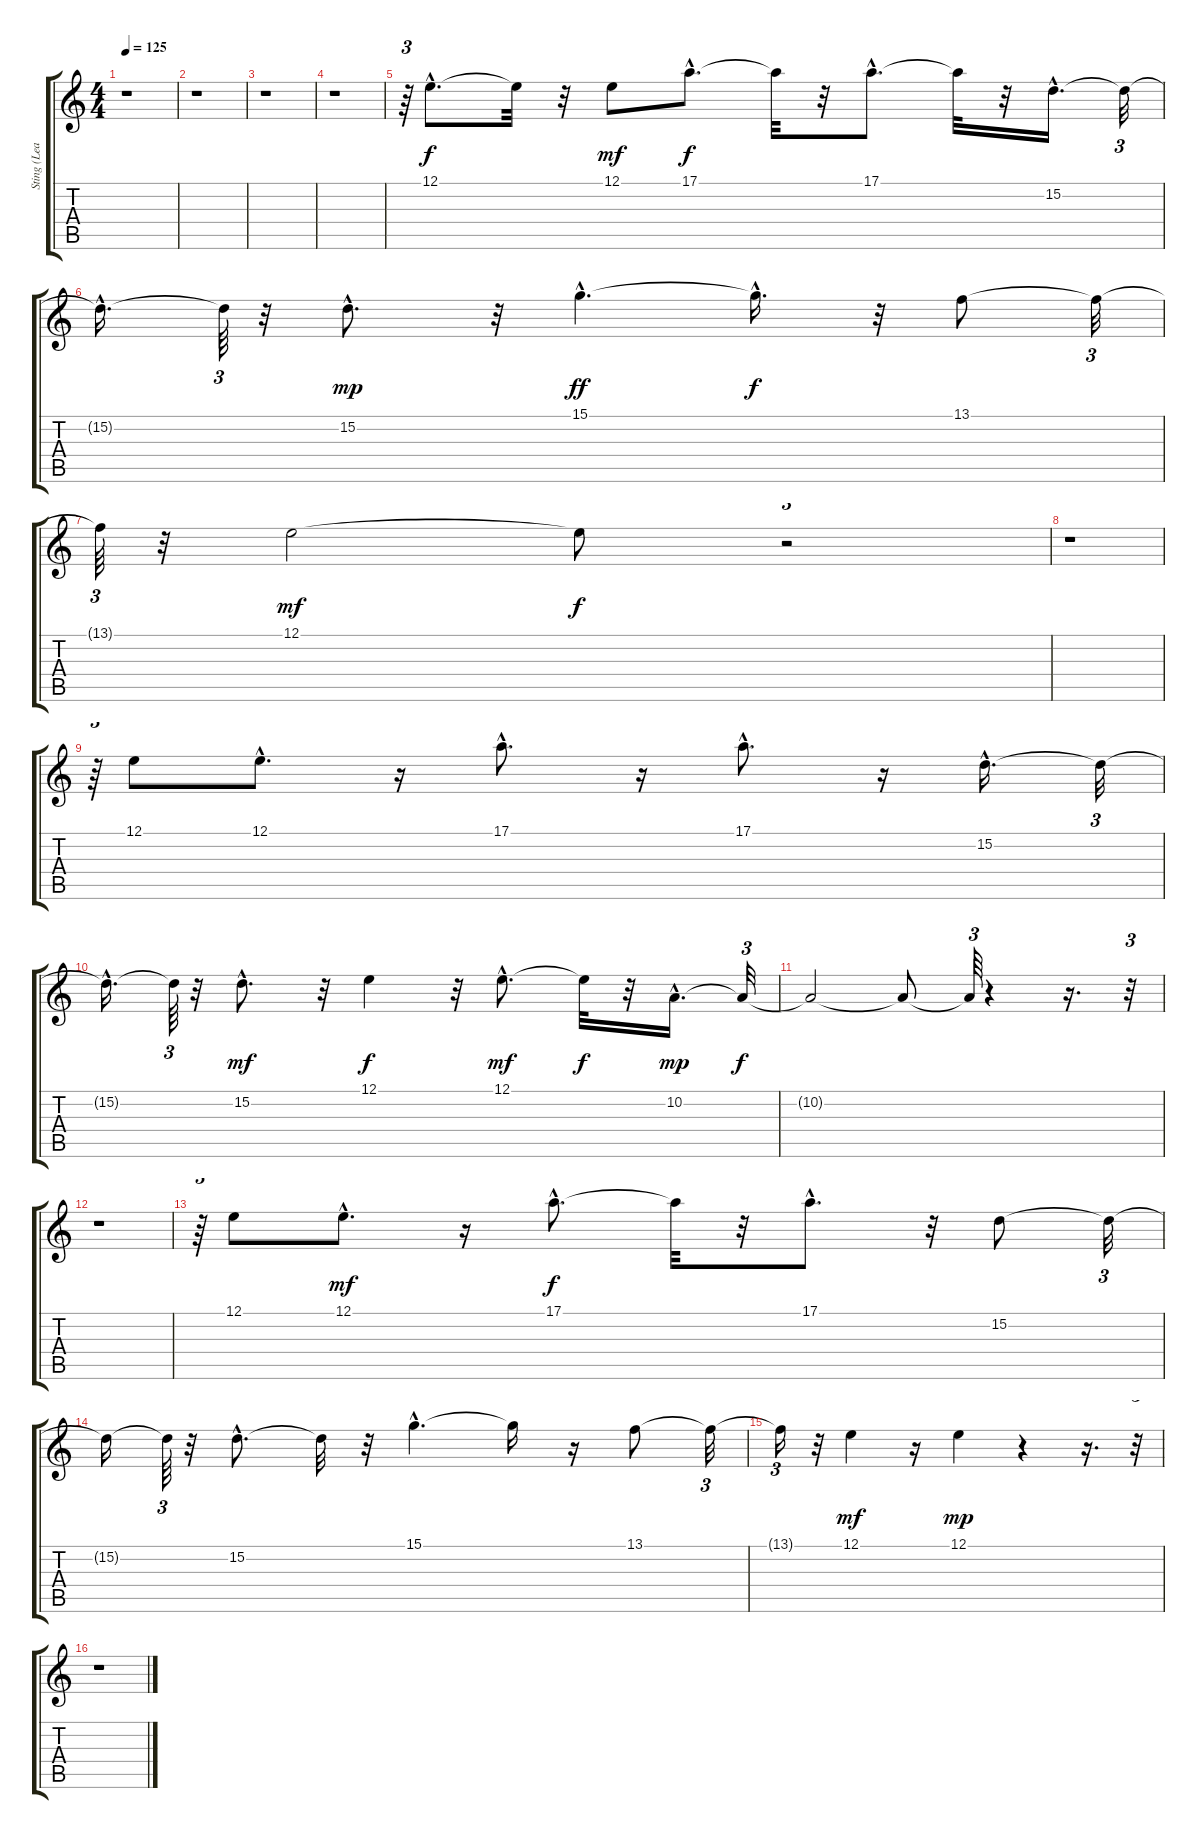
\track ("Sting (Lead Vocal)" "Sting (Lea") {instrument panflute}
\staff {score tabs}
\tuning (E4 B3 G3 D3 A2 E2) {hide}
\ts (4 4)
\tempo 125
\clef g2
\ks c
r.1{dy f} |
r.1 |
r.1 |
r.1 |
r.64{tu (3 2)} 12.1{hac}.8{d} 12.1{t}.32 r.32 12.1.8{dy mf} 17.1{hac}.8{d dy f} 17.1{t}.32 r.32 17.1{hac}.8{d} 17.1{t}.32 r.32 15.2{hac}.16{d} 15.2{t}.32{tu (3 2)} |
15.2{hac t}.16{d} 15.2{t}.64{tu (3 2)} r.32 15.2{hac}.8{d dy mp} r.32 15.1{hac}.4{d dy ff} 15.1{hac t}.16{d dy f} r.32 13.1.8 13.1{t}.32{tu (3 2)} |
13.1{t}.64{tu (3 2)} r.32 12.1.2{dy mf} 12.1{t}.8{dy f} r.2{tu (3 2)} |
r.1 |
r.64{tu (3 2)} 12.1.8 12.1{hac}.8{d} r.16 17.1{hac}.8{d} r.16 17.1{hac}.8{d} r.16 15.2{hac}.16{d} 15.2{t}.32{tu (3 2)} |
15.2{hac t}.16{d} 15.2{t}.64{tu (3 2)} r.32 15.2{hac}.8{d dy mf} r.32 12.1.4{dy f} r.32 12.1{hac}.8{d dy mf} 12.1{t}.32{dy f} r.32 10.2{hac}.16{d dy mp} 10.2{t}.32{tu (3 2) dy f} |
10.2{t}.2 10.2{t}.8 10.2{t}.64{tu (3 2)} r.4 r.16{d} r.32{tu (3 2)} |
r.1 |
r.64{tu (3 2)} 12.1.8 12.1{hac}.8{d dy mf} r.16 17.1{hac}.8{d dy f} 17.1{t}.32 r.32 17.1{hac}.8{d} r.32 15.2.8 15.2{t}.32{tu (3 2)} |
15.2{t}.16 15.2{t}.64{tu (3 2)} r.32 15.2{hac}.8{d} 15.2{t}.32 r.32 15.1{hac}.4{d} 15.1{t}.16 r.16 13.1.8 13.1{t}.32{tu (3 2)} |
13.1{t}.16{tu (3 2)} r.32 12.1.4{dy mf} r.16 12.1.4{dy mp} r.4 r.16{d} r.32{tu (3 2)} |
r.1
